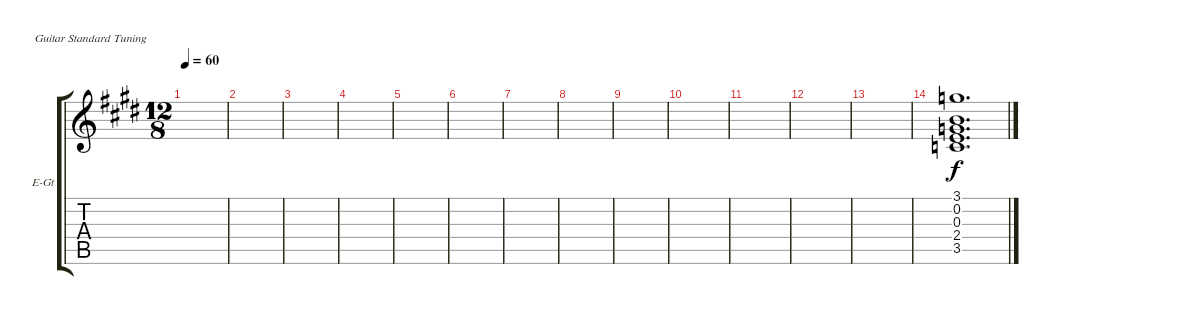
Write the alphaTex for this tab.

\defaultSystemsLayout 4
\bracketExtendMode groupsimilarinstruments
\firstSystemTrackNameOrientation horizontal
\otherSystemsTrackNameOrientation horizontal
\track ("Electric Guitar" "E-Gt") {instrument electricguitarclean}
\staff {score tabs}
\tuning (E4 B3 G3 D3 A2 E2)
\ts (12 8)
\tempo 60
\clef g2
\scale
0.546468
\ks e
|
\scale
0.226766 |
\scale
0.226766 |
\scale
0.333333 |
\scale
0.333333 |
\scale
0.333333 |
\scale
0.333333 |
\scale
0.333333 |
\scale
0.333333 |
\scale
0.333333 |
\scale
0.333333 |
\scale
0.333333 |
|
(3.5 2.4 0.3 0.2 3.1).1{d}
